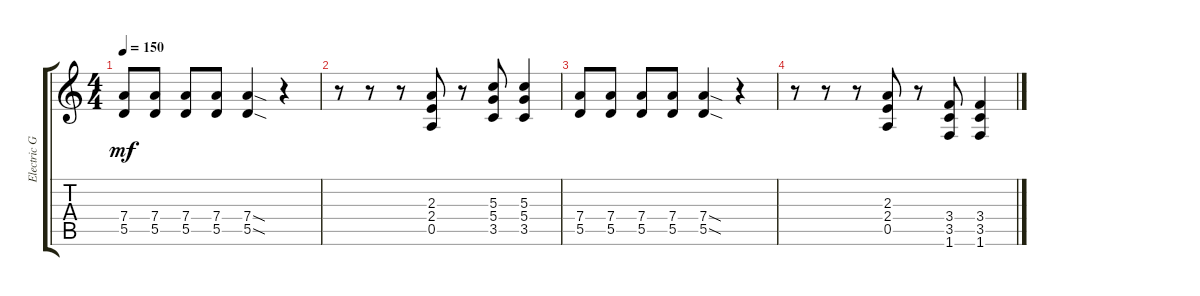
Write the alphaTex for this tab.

\track ("Electric Guitar" "Electric G") {instrument overdrivenguitar}
\staff {score tabs}
\tuning (E4 B3 G3 D3 A2 E2) {hide}
\ts (4 4)
\tempo 150
\clef g2
\ks c
(7.4 5.5).8{dy mf} (7.4 5.5).8 (7.4 5.5).8 (7.4 5.5).8 (7.4{sod} 5.5{sod}).4 r.4 |
r.8 r.8 r.8 (2.3 2.4 0.5).8 r.8 (5.3 5.4 3.5).8 (5.3 5.4 3.5).4 |
(7.4 5.5).8 (7.4 5.5).8 (7.4 5.5).8 (7.4 5.5).8 (7.4{sod} 5.5{sod}).4 r.4 |
r.8 r.8 r.8 (2.3 2.4 0.5).8 r.8 (3.4 3.5 1.6).8 (3.4 3.5 1.6).4
